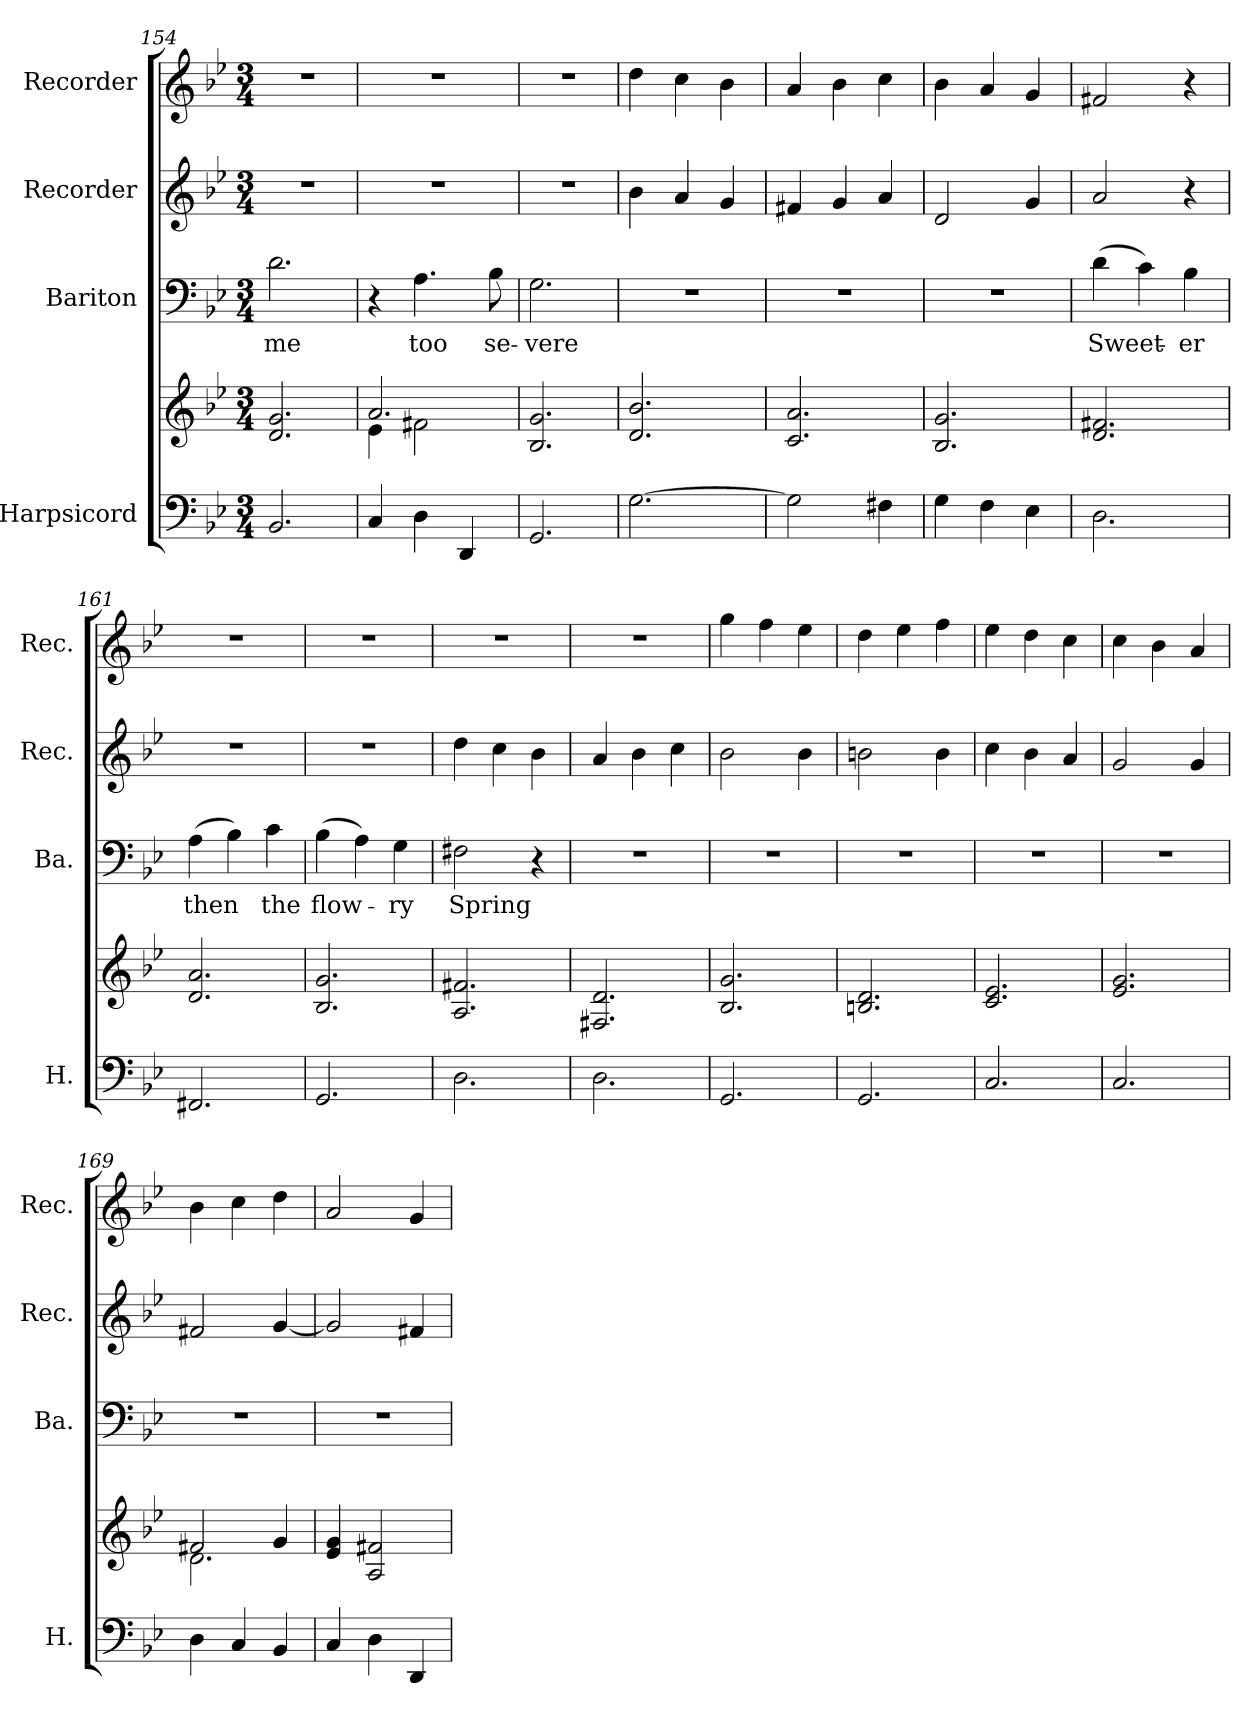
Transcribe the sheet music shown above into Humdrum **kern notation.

**kern	**kern	**kern	**text	**kern	**kern
*part4	*part4	*part3	*part3	*part2	*part1
*staff5	*staff4	*staff3	*staff3	*staff2	*staff1
*I"Harpsicord	*	*I"Bariton	*	*I"Recorder	*I"Recorder
*I'H.	*	*I'Ba.	*	*I'Rec.	*I'Rec.
*clefF4	*clefG2	*clefF4	*	*clefG2	*clefG2
*k[b-e-]	*k[b-e-]	*k[b-e-]	*	*k[b-e-]	*k[b-e-]
*M3/4	*M3/4	*M3/4	*	*M3/4	*M3/4
=154	=154	=154	=154	=154	=154
!	!	!	!LO:LY:b	!	!
2.BB-/	2.d/ 2.g/	2.d\	me	2.r	2.r
=155	=155	=155	=155	=155	=155
*	*^	*	*	*	*
4C/	2.a/	4e-\	4r	.	2.r	2.r
!	!	!	!	!LO:LY:b	!	!
4D\	.	2f#X\	4.A\	too	.	.
4DD/	.	.	.	.	.	.
!	!	!	!	!LO:LY:b	!	!
.	.	.	8B-\	se-	.	.
*	*v	*v	*	*	*	*
!!LO:PB:g=z
=156	=156	=156	=156	=156	=156
!	!	!	!LO:LY:b	!	!
2.GG/	2.B-/ 2.g/	2.G\	-vere	2.r	2.r
=157	=157	=157	=157	=157	=157
[2.G\	2.d/ 2.b-/	2.r	.	4b-\	4dd\
.	.	.	.	4a/	4cc\
.	.	.	.	4g/	4b-\
=158	=158	=158	=158	=158	=158
2G\]	2.c/ 2.a/	2.r	.	4f#X/	4a/
.	.	.	.	4g/	4b-\
4F#X\	.	.	.	4a/	4cc\
=159	=159	=159	=159	=159	=159
4G\	2.B-/ 2.g/	2.r	.	2d/	4b-\
4F\	.	.	.	.	4a/
4E-\	.	.	.	4g/	4g/
=160	=160	=160	=160	=160	=160
*^	*	*	*	*	*
!	!	!	!	!LO:LY:b	!	!
2.ryy	2.D\	2.d/ 2.f#X/	(>4d\	Sweet-	2a/	2f#X/
.	.	.	4c\)	.	.	.
!	!	!	!	!LO:LY:b	!	!
.	.	.	4B-\	-er	4r	4r
=161	=161	=161	=161	=161	=161	=161
!	!	!	!	!LO:LY:b	!	!
2.ryy	2.FF#X/	2.d/ 2.a/	(>4A\	then	2.r	2.r
.	.	.	4B-\)	.	.	.
!	!	!	!	!LO:LY:b	!	!
.	.	.	4c\	the	.	.
!!LO:LB:g=z
=162	=162	=162	=162	=162	=162	=162
!	!	!	!	!LO:LY:b	!	!
2.ryy	2.GG/	2.B-/ 2.g/	(>4B-\	flow--	2.r	2.r
.	.	.	4A\)	.	.	.
!	!	!	!	!LO:LY:b	!	!
.	.	.	4G\	-ry	.	.
=163	=163	=163	=163	=163	=163	=163
!	!	!	!	!LO:LY:b	!	!
2.ryy	2.D\	2.A/ 2.f#X/	2F#X\	Spring	4dd\	2.r
.	.	.	.	.	4cc\	.
.	.	.	4r	.	4b-\	.
=164	=164	=164	=164	=164	=164	=164
2.ryy	2.D\	2.F#X/ 2.d/	2.r	.	4a/	2.r
.	.	.	.	.	4b-\	.
.	.	.	.	.	4cc\	.
=165	=165	=165	=165	=165	=165	=165
2.ryy	2.GG/	2.B-/ 2.g/	2.r	.	2b-\	4gg\
.	.	.	.	.	.	4ff\
.	.	.	.	.	4b-\	4ee-\
=166	=166	=166	=166	=166	=166	=166
2.ryy	2.GG/	2.Bn/ 2.d/	2.r	.	2bn\	4dd\
.	.	.	.	.	.	4ee-\
.	.	.	.	.	4b\	4ff\
=167	=167	=167	=167	=167	=167	=167
2.ryy	2.C/	2.c/ 2.e-/	2.r	.	4cc\	4ee-\
.	.	.	.	.	4b-\	4dd\
.	.	.	.	.	4a/	4cc\
!!LO:PB:g=z
=168	=168	=168	=168	=168	=168	=168
2.ryy	2.C/	2.e-/ 2.g/	2.r	.	2g/	4cc\
.	.	.	.	.	.	4b-\
.	.	.	.	.	4g/	4a/
=169	=169	=169	=169	=169	=169	=169
*	*	*^	*	*	*	*
2.ryy	4D\	2f#X/	2.d\	2.r	.	2f#X/	4b-\
.	4C/	.	.	.	.	.	4cc\
.	4BB-/	4g/	.	.	.	[4g/	4dd\
*	*	*v	*v	*	*	*	*
=170	=170	=170	=170	=170	=170	=170
2.ryy	4C/	4e-/ 4g/	2.r	.	2g/]	2a/
.	4D\	2A/ 2f#X/	.	.	.	.
.	4DD/	.	.	.	4f#X/	4g/
*v	*v	*	*	*	*	*
=	=	=	=	=	=
*-	*-	*-	*-	*-	*-
